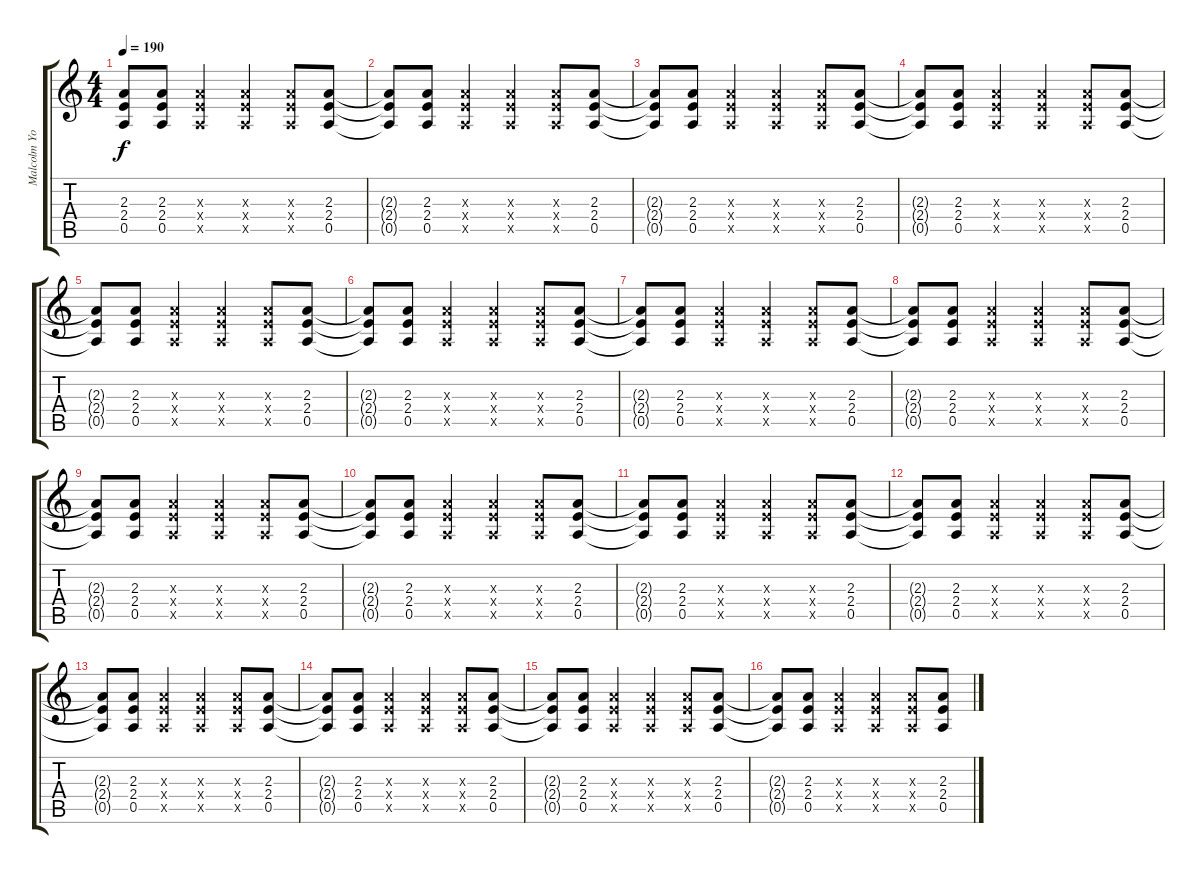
\track ("Malcolm Young (Rhythm Guitar)" "Malcolm Yo") {instrument overdrivenguitar}
\staff {score tabs}
\tuning (E4 B3 G3 D3 A2 E2) {hide}
\ts (4 4)
\tempo 190
\clef g2
\ks c
(2.3{t} 2.4{t} 0.5{t}).8{dy f} (2.3 2.4 0.5).8 (2.3{x} 2.4{x} 0.5{x}).4 (2.3{x} 2.4{x} 0.5{x}).4 (2.3{x} 2.4{x} 0.5{x}).8 (2.3 2.4 0.5).8 |
(2.3{t} 2.4{t} 0.5{t}).8 (2.3 2.4 0.5).8 (2.3{x} 2.4{x} 0.5{x}).4 (2.3{x} 2.4{x} 0.5{x}).4 (2.3{x} 2.4{x} 0.5{x}).8 (2.3 2.4 0.5).8 |
(2.3{t} 2.4{t} 0.5{t}).8 (2.3 2.4 0.5).8 (2.3{x} 2.4{x} 0.5{x}).4 (2.3{x} 2.4{x} 0.5{x}).4 (2.3{x} 2.4{x} 0.5{x}).8 (2.3 2.4 0.5).8 |
(2.3{t} 2.4{t} 0.5{t}).8 (2.3 2.4 0.5).8 (2.3{x} 2.4{x} 0.5{x}).4 (2.3{x} 2.4{x} 0.5{x}).4 (2.3{x} 2.4{x} 0.5{x}).8 (2.3 2.4 0.5).8 |
(2.3{t} 2.4{t} 0.5{t}).8 (2.3 2.4 0.5).8 (2.3{x} 2.4{x} 0.5{x}).4 (2.3{x} 2.4{x} 0.5{x}).4 (2.3{x} 2.4{x} 0.5{x}).8 (2.3 2.4 0.5).8 |
(2.3{t} 2.4{t} 0.5{t}).8 (2.3 2.4 0.5).8 (2.3{x} 2.4{x} 0.5{x}).4 (2.3{x} 2.4{x} 0.5{x}).4 (2.3{x} 2.4{x} 0.5{x}).8 (2.3 2.4 0.5).8 |
(2.3{t} 2.4{t} 0.5{t}).8 (2.3 2.4 0.5).8 (2.3{x} 2.4{x} 0.5{x}).4 (2.3{x} 2.4{x} 0.5{x}).4 (2.3{x} 2.4{x} 0.5{x}).8 (2.3 2.4 0.5).8 |
(2.3{t} 2.4{t} 0.5{t}).8 (2.3 2.4 0.5).8 (2.3{x} 2.4{x} 0.5{x}).4 (2.3{x} 2.4{x} 0.5{x}).4 (2.3{x} 2.4{x} 0.5{x}).8 (2.3 2.4 0.5).8 |
(2.3{t} 2.4{t} 0.5{t}).8 (2.3 2.4 0.5).8 (2.3{x} 2.4{x} 0.5{x}).4 (2.3{x} 2.4{x} 0.5{x}).4 (2.3{x} 2.4{x} 0.5{x}).8 (2.3 2.4 0.5).8 |
(2.3{t} 2.4{t} 0.5{t}).8 (2.3 2.4 0.5).8 (2.3{x} 2.4{x} 0.5{x}).4 (2.3{x} 2.4{x} 0.5{x}).4 (2.3{x} 2.4{x} 0.5{x}).8 (2.3 2.4 0.5).8 |
(2.3{t} 2.4{t} 0.5{t}).8 (2.3 2.4 0.5).8 (2.3{x} 2.4{x} 0.5{x}).4 (2.3{x} 2.4{x} 0.5{x}).4 (2.3{x} 2.4{x} 0.5{x}).8 (2.3 2.4 0.5).8 |
(2.3{t} 2.4{t} 0.5{t}).8 (2.3 2.4 0.5).8 (2.3{x} 2.4{x} 0.5{x}).4 (2.3{x} 2.4{x} 0.5{x}).4 (2.3{x} 2.4{x} 0.5{x}).8 (2.3 2.4 0.5).8 |
(2.3{t} 2.4{t} 0.5{t}).8 (2.3 2.4 0.5).8 (2.3{x} 2.4{x} 0.5{x}).4 (2.3{x} 2.4{x} 0.5{x}).4 (2.3{x} 2.4{x} 0.5{x}).8 (2.3 2.4 0.5).8 |
(2.3{t} 2.4{t} 0.5{t}).8 (2.3 2.4 0.5).8 (2.3{x} 2.4{x} 0.5{x}).4 (2.3{x} 2.4{x} 0.5{x}).4 (2.3{x} 2.4{x} 0.5{x}).8 (2.3 2.4 0.5).8 |
(2.3{t} 2.4{t} 0.5{t}).8 (2.3 2.4 0.5).8 (2.3{x} 2.4{x} 0.5{x}).4 (2.3{x} 2.4{x} 0.5{x}).4 (2.3{x} 2.4{x} 0.5{x}).8 (2.3 2.4 0.5).8 |
(2.3{t} 2.4{t} 0.5{t}).8 (2.3 2.4 0.5).8 (2.3{x} 2.4{x} 0.5{x}).4 (2.3{x} 2.4{x} 0.5{x}).4 (2.3{x} 2.4{x} 0.5{x}).8 (2.3 2.4 0.5).8
